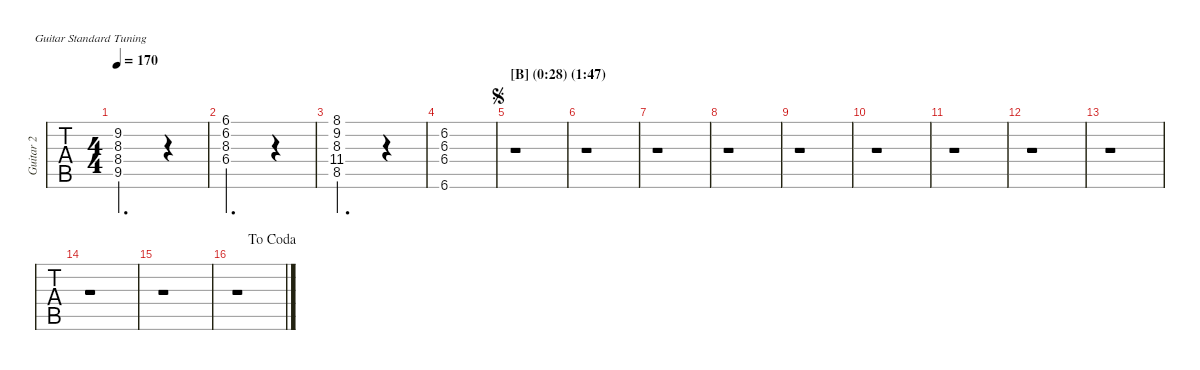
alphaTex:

\defaultSystemsLayout 4
\hideDynamics
\bracketExtendMode nobrackets
\multiTrackTrackNamePolicy allsystems
\firstSystemTrackNameMode fullname
\otherSystemsTrackNameMode fullname
\otherSystemsTrackNameOrientation horizontal
\track ("Guitar 2" "Guitar 2") {instrument overdrivenguitar}
\staff {tabs}
\tuning (E4 B3 G3 D3 A2 E2)
\ts (4 4)
\scale
1.00652
\tempo 170
\accidentals auto
\clef g2
\ottava regular
\simile none
\ks c
(9.5{acc #} 8.3{acc #} 8.4{acc #} 9.2{acc #}).2{d dy mf} r.4 |
\scale
0.991321 (6.4{acc #} 8.3{acc #} 6.1{acc #} 6.2).2{d} r.4 |
\scale
0.99968 (8.5 8.1 9.2{acc #} 8.3{acc #} 11.4{acc #}).2{d} r.4 |
\scale
1.00248 (6.6{acc #} 6.4{acc #} 6.3{acc #} 6.2).1 |
\section ("B" "(0:28) (1:47)")
\scale
1.00617
\jump segno
r.1 |
\scale
0.999337 r.1 |
\scale
0.999336 r.1 |
\scale
0.995157 r.1 |
\scale
1.01035 r.1 |
\scale
0.990978 r.1 |
\scale
0.999337 r.1 |
\scale
0.999336 r.1 |
\scale
1.00199 r.1 |
\scale
0.995157 r.1 |
\scale
1.01187 r.1 |
\scale
0.990977
\jump dacoda
r.1
